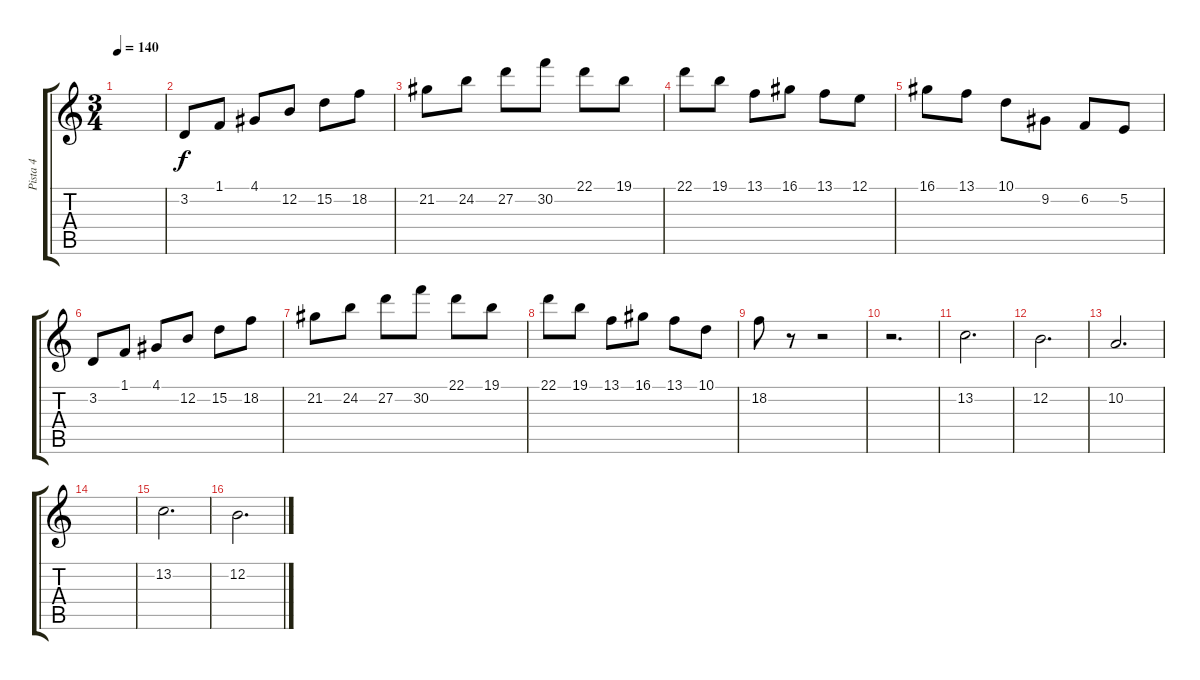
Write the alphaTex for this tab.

\track ("Pista 4" "Pista 4") {instrument pad4choir}
\staff {score tabs}
\tuning (E4 B3 G3 D3 A2 E2) {hide}
\ts (3 4)
\tempo 140
\clef g2
\ks c
|
3.2.8{volume 8 instrument pad1newage} 1.1.8 4.1.8 12.2.8 15.2.8 18.2.8 |
21.2.8 24.2.8 27.2.8 30.2.8 22.1.8 19.1.8 |
22.1.8 19.1.8 13.1.8 16.1.8 13.1.8 12.1.8 |
16.1.8 13.1.8 10.1.8 9.2.8 6.2.8 5.2.8 |
3.2.8{instrument pad1newage} 1.1.8 4.1.8 12.2.8 15.2.8 18.2.8 |
21.2.8 24.2.8 27.2.8 30.2.8 22.1.8 19.1.8 |
22.1.8 19.1.8 13.1.8 16.1.8 13.1.8 10.1.8 |
18.2.8 r.8 r.2 |
r.2{d volume 10 instrument pad4choir} |
13.2.2{d} |
12.2.2{d} |
10.2.2{d} |
|
13.2.2{d} |
12.2.2{d}
